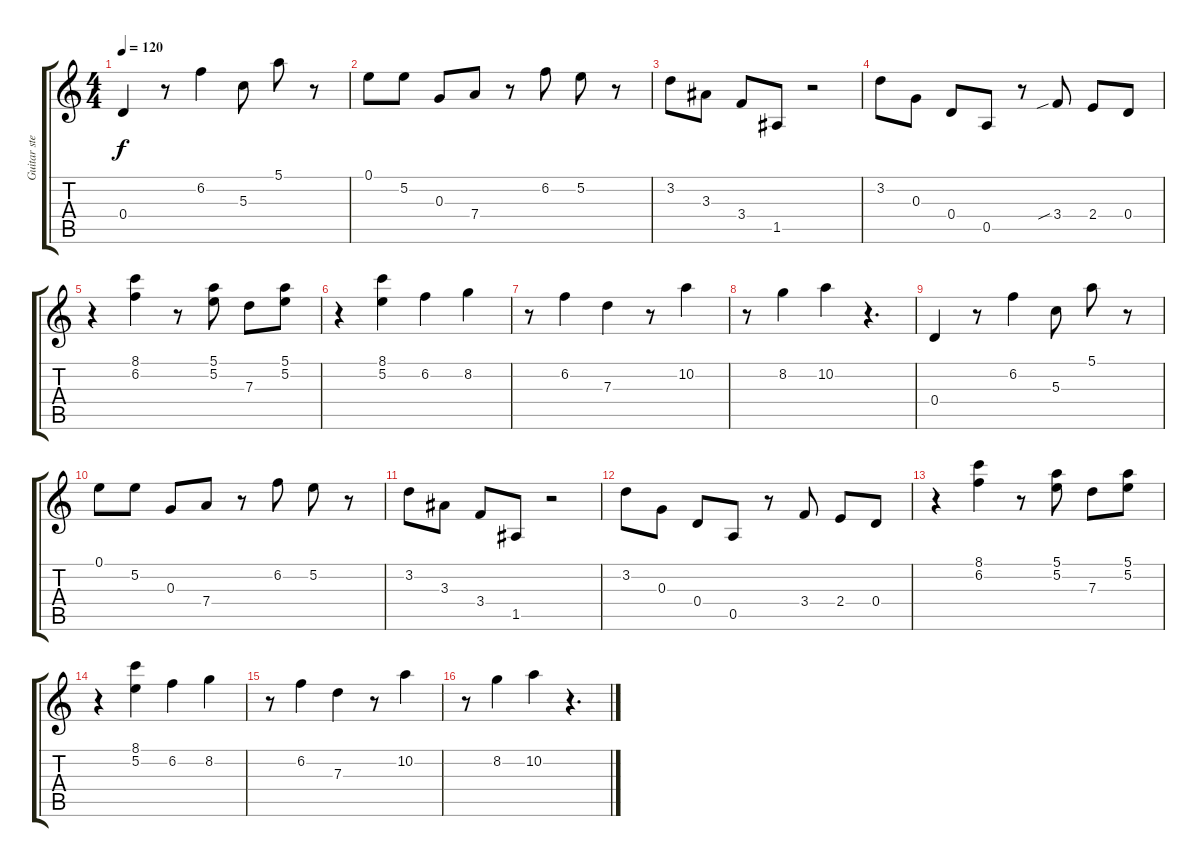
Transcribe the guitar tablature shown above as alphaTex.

\track ("Guitar steel" "Guitar ste") {instrument acousticguitarsteel}
\staff {score tabs}
\tuning (E4 B3 G3 D3 A2 E2) {hide}
\ts (4 4)
\tempo 120
\clef g2
\ks c
0.4.4{dy f instrument acousticguitarsteel} r.8 6.2.4 5.3.8 5.1.8 r.8 |
0.1.8 5.2.8 0.3.8 7.4.8 r.8 6.2.8 5.2.8 r.8 |
3.2.8 3.3.8 3.4.8 1.5.8 r.2 |
3.2.8 0.3.8 0.4.8 0.5.8 r.8 3.4{sib}.8 2.4.8 0.4.8 |
r.4 (8.1 6.2).4 r.8 (5.1 5.2).8 7.3.8 (5.1 5.2).8 |
r.4 (8.1 5.2).4 6.2.4 8.2.4 |
r.8 6.2.4 7.3.4 r.8 10.2.4 |
r.8 8.2.4 10.2.4 r.4{d} |
0.4.4 r.8 6.2.4 5.3.8 5.1.8 r.8 |
0.1.8 5.2.8 0.3.8 7.4.8 r.8 6.2.8 5.2.8 r.8 |
3.2.8 3.3.8 3.4.8 1.5.8 r.2 |
3.2.8 0.3.8 0.4.8 0.5.8 r.8 3.4.8 2.4.8 0.4.8 |
r.4 (8.1 6.2).4 r.8 (5.1 5.2).8 7.3.8 (5.1 5.2).8 |
r.4 (8.1 5.2).4 6.2.4 8.2.4 |
r.8 6.2.4 7.3.4 r.8 10.2.4 |
r.8 8.2.4 10.2.4 r.4{d}
